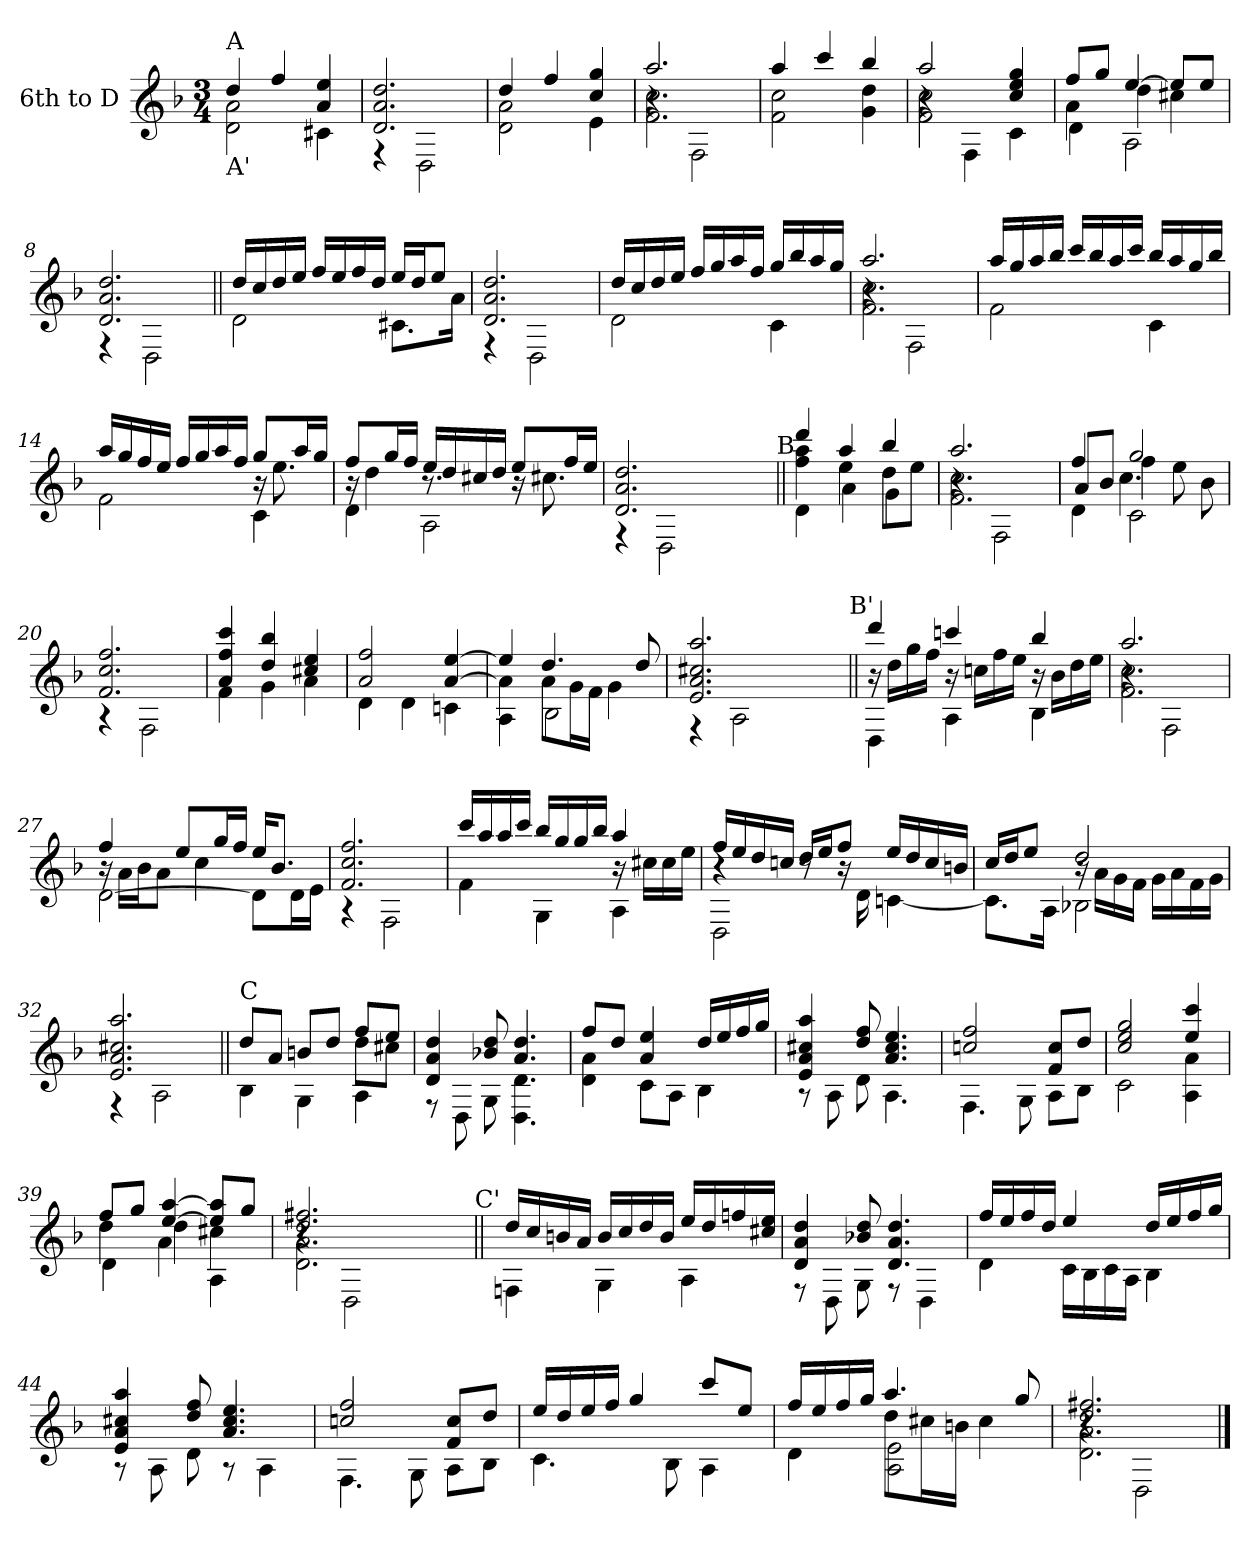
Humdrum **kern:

**kern
*part1
*staff1
*I"6th to D
!!LO:PB:g=z
*clefG2
*ITrd7c12
*k[b-]
*d:
*M3/4
*MM76
=1
*^
!LO:TX:b:t=A'	!
!LO:TX:a:t=A	!
4di/	2Di\ 2Ai
4fi/	.
4Ai/ 4ei	4C#Xi\
=2	=2
2.Di/ 2.Ai 2.di	4r
.	2DDi\
=3	=3
4di/	2Di\ 2Ai
4fi/	.
4ci/ 4gi	4Ei\
=4	=4
*	*^
2.ai/	2.Fi\ 2.ci	4r
.	.	2FFi\
*	*v	*v
=5	=5
4ai/	2Fi\ 2ci
4cci/	.
4b-i/	4Gi\ 4di
=6	=6
*	*^
2ai/	2Fi\ 2ci	4r
.	.	4FFi\
4ci/ 4ei 4gi	4Ci\	4ryy
=7	=7	=7
8fi/L	4Ai\	4Di\
8gi/J	.	.
[>4ei/	4di\	2AAi\
8ei/L]	4c#Xi\	.
8ei/J	.	.
*	*v	*v
=8	=8
2.Di/ 2.Ai 2.di	4r
.	2DDi\
!!LO:LB:g=z	!!
=9||	=9||
16di/LL	2Di\
16ci/	.
16di/	.
16ei/JJ	.
16fi/LL	.
16ei/	.
16fi/	.
16di/JJ	.
16ei/LL	8.C#Xi\L
16di/J	.
8ei/J	.
.	16Ai\Jk
=10	=10
2.Di/ 2.Ai 2.di	4r
.	2DDi\
=11	=11
16di/LL	2Di\
16ci/	.
16di/	.
16ei/JJ	.
16fi/LL	.
16gi/	.
16ai/	.
16fi/JJ	.
16gi/LL	4Ci\
16b-i/	.
16ai/	.
16gi/JJ	.
=12	=12
*	*^
2.ai/	2.Fi\ 2.ci	4r
.	.	2FFi\
*	*v	*v
=13	=13
16ai/LL	2Fi\
16gi/	.
16ai/	.
16b-i/JJ	.
16cci/LL	.
16b-i/	.
16ai/	.
16cci/JJ	.
16b-i/LL	4Ci\
16ai/	.
16gi/	.
16b-i/JJ	.
!!LO:LB:g=z	!!
=14	=14
*	*^
16ai/LL	2Fi\	2ryy
16gi/	.	.
16fi/	.	.
16ei/JJ	.	.
16fi/LL	.	.
16gi/	.	.
16ai/	.	.
16fi/JJ	.	.
8gi/L	16r	4Ci\
.	8.ei\	.
16ai/L	.	.
16gi/JJ	.	.
=15	=15	=15
8fi/L	16r	4Di\
.	4di\	.
16gi/L	.	.
16fi/JJ	.	.
16ei/LL	.	2AAi\
16di/	8.r	.
16c#Xi/	.	.
16di/JJ	.	.
8ei/L	16r	.
.	8.c#Xi\	.
16fi/L	.	.
16ei/JJ	.	.
=16	=16	=16
2.Di/ 2.Ai 2.di	4r	2ryy
.	2DDi\	.
.	.	8ryy
.	.	16ryy
.	.	32ryy
.	.	64ryy
.	.	128...ryy
!	!	!LO:TX:a:t=B
.	.	1024ryy
=17||	=17||	=17||
4ddi/	4fi\ 4ai	4Di\
4ai/	4ei\	4Ai\
4b-i/	8di\L	4Gi\
.	8ei\J	.
=18	=18	=18
2.ai/	2.Fi\ 2.ci	4r
.	.	2FFi\
=19	=19	=19
*	*	*^
4fi/	8Ai/L	4ryy	4Di\
.	8B-i/J	.	.
2gi/	4fi\	4.ci\	2Ci\
.	8ei\	.	.
.	8ryy	8B-i\	.
*	*v	*v	*v
!!LO:LB:g=z
=20	=20
2.Fi/ 2.ci 2.fi	4r
.	2FFi\
=21	=21
4Ai/ 4fi 4cci	4Fi\
4di/ 4b-i	4Gi\
4c#Xi/ 4ei	4Ai\
=22	=22
2Ai/ 2fi	4Di\
.	4Di\
[>4Ai/ [>4ei	4Cni\
=23	=23
*	*^
4ei/]	4Ai\]	4AAi\
4.di/	8Ai\L	2BB-i\
.	16Gi\L	.
.	16Fi\JJ	.
.	4Gi\	.
8di/	.	.
=24	=24	=24
2.Ei/ 2.Ai 2.c#Xi 2.ai	4r	2ryy
.	2AAi\	.
.	.	8ryy
.	.	16ryy
.	.	32ryy
.	.	64ryy
.	.	128...ryy
!	!	!LO:TX:a:t=B'
.	.	1024ryy
=25||	=25||	=25||
4ddi/	16r	4DDi\
.	16di\LL	.
.	16gi\	.
.	16fi\JJ	.
4ccni/	16r	4AAi\
.	16cni\LL	.
.	16fi\	.
.	16ei\JJ	.
4b-i/	16r	4BB-i\
.	16B-i\LL	.
.	16di\	.
.	16ei\JJ	.
=26	=26	=26
2.ai/	2.Fi\ 2.ci	4r
.	.	2FFi\
!!LO:LB:g=z	!!	!!
=27	=27	=27
4fi/	16r	[<2Di\
.	16Ai\LL	.
.	16B-i\J	.
.	8Ai\J	.
8ei/L	.	.
.	4ci\	.
16gi/L	.	.
16fi/JJ	.	.
16ei/KL	.	8Di\L]
8.B-i/J	8.ryy	.
.	.	16Di\L
.	.	16Ei\JJ
*	*v	*v
=28	=28
2.Fi/ 2.ci 2.fi	4r
.	2FFi\
=29	=29
*	*^
16cci/LL	2ryy	4Fi\
16ai/	.	.
16ai/	.	.
16cci/JJ	.	.
16b-i/LL	.	4GGi\
16gi/	.	.
16gi/	.	.
16b-i/JJ	.	.
4ai/	16r	4AAi\
.	16c#Xi\LL	.
.	16c#i\	.
.	16ei\JJ	.
=30	=30	=30
16fi/LL	4r	2DDi\
16ei/	.	.
16di/	.	.
16cni/JJ	.	.
16di/LL	8r	.
16ei/J	.	.
8fi/J	16r	.
.	16Di\	.
16ei/LL	[<4Cni\	4ryy
16di/	.	.
16ci/	.	.
16Bni/JJ	.	.
!!LO:LB:g=z	!!	!!
=31	=31	=31
16ci/LL	4ryy	8.Ci\L]
16di/J	.	.
8ei/J	.	.
.	.	16AAi\Jk
2di/	16r	2BB-Xi\
.	16Ai\LL	.
.	16Gi\	.
.	16Fi\JJ	.
.	16Gi\LL	.
.	16Ai\	.
.	16Fi\	.
.	16Gi\JJ	.
*	*v	*v
=32	=32
2.Ei/ 2.Ai 2.c#Xi 2.ai	4r
.	2AAi\
=33||	=33||
*	*^
!LO:TX:a:t=C	!	!
8di/L	2ryy	4BB-i\
8Ai/J	.	.
8Bni/L	.	4GGi\
8di/J	.	.
8fi/L	8di\L	4AAi\
8ei/J	8c#Xi\J	.
*	*v	*v
=34	=34
4Di/ 4Ai 4di	8r
.	8DDi\
8B-Xi/ 8di	8GGi\
4.Ai/ 4.di	4.DDi\ 4.Di
=35	=35
8fi/L	4Di\ 4Ai
8di/J	.
4Ai/ 4ei	8Ci\L
.	8AAi\J
16di/LL	4BB-i\
16ei/	.
16fi/	.
16gi/JJ	.
=36	=36
4Ei/ 4Ai 4c#Xi 4ai	8r
.	8AAi\
8di/ 8fi	8Di\
4.Ai/ 4.c#i 4.ei	4.AAi\
!!LO:LB:g=z	!!
=37	=37
2cni/ 2fi	4.FFi\
.	8GGi\
8Fi/ 8ciL	8AAi\L
8di/J	8BB-i\J
=38	=38
2ci/ 2ei 2gi	2Ci\
4ei/ 4cci	4AAi\ 4Ai
=39	=39
*	*^
8fi/L	4di\	4Di\
8gi/J	.	.
[>4ei/ [>4ai	4di\	4Ai\
8ei/] 8ai]L	4c#Xi\	4AAi\
8gi/J	.	.
=40	=40	=40
*	*	*^
2.di/ 2.f#Xi	2.Di\ 2.Ai	4r	2ryy
.	.	2DDi\	.
.	.	.	8ryy
.	.	.	16ryy
.	.	.	32ryy
.	.	.	64ryy
.	.	.	128...ryy
!	!	!	!LO:TX:a:t=C'
.	.	.	1024ryy
*	*v	*v	*v
=41||	=41||
16di/LL	4FFni\
16ci/	.
16Bni/	.
16Ai/JJ	.
16Bi/LL	4GGi\
16ci/	.
16di/	.
16Bi/JJ	.
16ei/LL	4AAi\
16di/	.
16fni/	.
16c#Xi/ 16eiJJ	.
=42	=42
4Di/ 4Ai 4di	8r
.	8DDi\
8B-Xi/ 8di	8GGi\
4.Di/ 4.Ai 4.di	8r
.	4DDi\
!!LO:LB:g=z	!!
=43	=43
16fi/LL	4Di\
16ei/	.
16fi/	.
16di/JJ	.
4ei/	16Ci\LL
.	16BB-i\
.	16Ci\
.	16AAi\JJ
16di/LL	4BB-i\
16ei/	.
16fi/	.
16gi/JJ	.
=44	=44
4Ei/ 4Ai 4c#Xi 4ai	8r
.	8AAi\
8di/ 8fi	8Di\
4.Ai/ 4.c#i 4.ei	8r
.	4AAi\
=45	=45
2cni/ 2fi	4.FFi\
.	8GGi\
8Fi/ 8ciL	8AAi\L
8di/J	8BB-i\J
=46	=46
16ei/LL	4.Ci\
16di/	.
16ei/	.
16fi/JJ	.
4gi/	.
.	8BB-i\
8cci/L	4AAi\
8ei/J	.
=47	=47
*	*^
16fi/LL	4ryy	4Di\
16ei/	.	.
16fi/	.	.
16gi/JJ	.	.
4.ai/	8di\L	2AAi\ 2Ei
.	16c#Xi\L	.
.	16Bni\JJ	.
.	4c#i\	.
8gi/	.	.
=48	=48	=48
2.di/ 2.f#Xi	2.Di\ 2.Ai	4r
.	.	2DDi\
*v	*v	*v
==
*-
